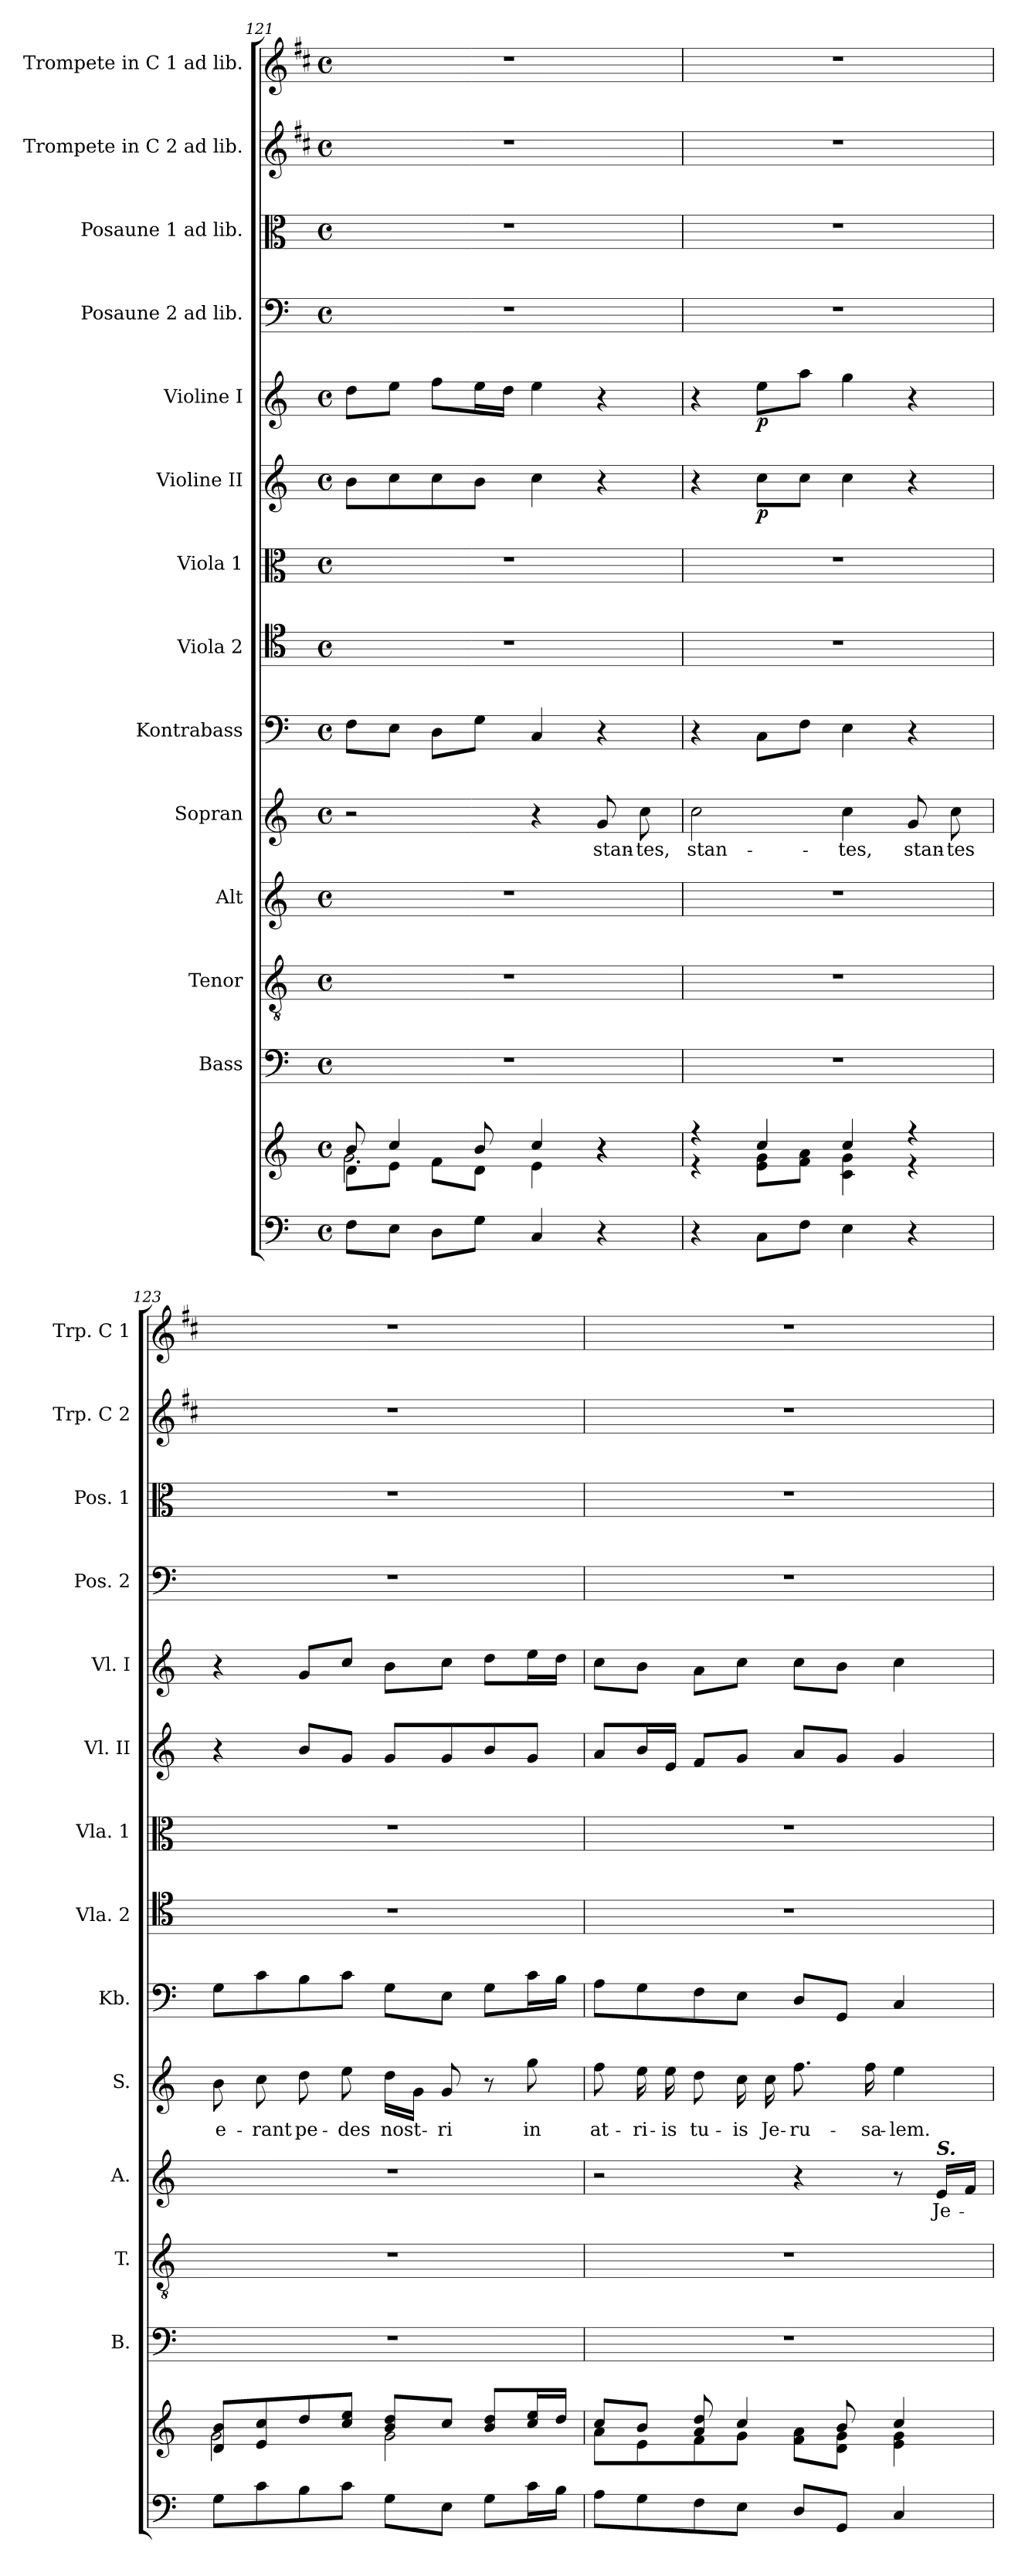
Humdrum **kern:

**kern	**kern	**kern	**kern	**kern	**text	**kern	**text	**kern	**kern	**kern	**kern	**dynam	**kern	**dynam	**kern	**kern	**kern	**kern
*part14	*part14	*part13	*part12	*part11	*part11	*part10	*part10	*part9	*part8	*part7	*part6	*part6	*part5	*part5	*part4	*part3	*part2	*part1
*staff15	*staff14	*staff13	*staff12	*staff11	*staff11	*staff10	*staff10	*staff9	*staff8	*staff7	*staff6	*staff6	*staff5	*staff5	*staff4	*staff3	*staff2	*staff1
*	*	*I"Bass	*I"Tenor	*I"Alt	*	*I"Sopran	*	*I"Kontrabass	*I"Viola 2	*I"Viola 1	*I"Violine II	*	*I"Violine I	*	*I"Posaune 2 ad lib.	*I"Posaune 1 ad lib.	*I"Trompete in C 2 ad lib.	*I"Trompete in C 1 ad lib.
*	*	*I'B.	*I'T.	*I'A.	*	*I'S.	*	*I'Kb.	*I'Vla. 2	*I'Vla. 1	*I'Vl. II	*	*I'Vl. I	*	*I'Pos. 2	*I'Pos. 1	*I'Trp. C 2	*I'Trp. C 1
*clefF4	*clefG2	*clefF4	*clefGv2	*clefG2	*	*clefG2	*	*clefF4	*clefC4	*clefC3	*clefG2	*	*clefG2	*	*clefF4	*clefC3	*clefG2	*clefG2
*	*	*	*	*	*	*	*	*ITrd7c12	*	*	*	*	*	*	*	*	*ITrd1c2	*ITrd1c2
*k[]	*k[]	*k[]	*k[]	*k[]	*	*k[]	*	*k[]	*k[]	*k[]	*k[]	*	*k[]	*	*k[]	*k[]	*k[]	*k[]
*C:	*C:	*C:	*C:	*C:	*	*C:	*	*C:	*C:	*C:	*C:	*	*C:	*	*C:	*C:	*C:	*C:
*M4/4	*M4/4	*M4/4	*M4/4	*M4/4	*	*M4/4	*	*M4/4	*M4/4	*M4/4	*M4/4	*	*M4/4	*	*M4/4	*M4/4	*M4/4	*M4/4
*met(c)	*met(c)	*met(c)	*met(c)	*met(c)	*	*met(c)	*	*met(c)	*met(c)	*met(c)	*met(c)	*	*met(c)	*	*met(c)	*met(c)	*met(c)	*met(c)
=121	=121	=121	=121	=121	=121	=121	=121	=121	=121	=121	=121	=121	=121	=121	=121	=121	=121	=121
*	*^	*	*	*	*	*	*	*	*	*	*	*	*	*	*	*	*	*
*	*	*^	*	*	*	*	*	*	*	*	*	*	*	*	*	*	*	*	*
8F\L	8b/	8d\L	2.g\	1r	1r	1r	.	2r	.	8FF\L	1r	1r	8b\L	.	8dd\L	.	1r	1r	1r	1r
8E\J	4cc/	8e\J	.	.	.	.	.	.	.	8EE\J	.	.	8cc\	.	8ee\J	.	.	.	.	.
8D\L	.	8f\L	.	.	.	.	.	.	.	8DD\L	.	.	8cc\	.	8ff\L	.	.	.	.	.
8G\J	8b/	8d\J	.	.	.	.	.	.	.	8GG\J	.	.	8b\J	.	16ee\L	.	.	.	.	.
.	.	.	.	.	.	.	.	.	.	.	.	.	.	.	16dd\JJ	.	.	.	.	.
4C/	4cc/	4e\	.	.	.	.	.	4r	.	4CC/	.	.	4cc\	.	4ee\	.	.	.	.	.
!	!	!	!	!	!	!	!	!	!LO:LY:b	!	!	!	!	!	!	!	!	!	!	!
4r	4r	4r	4r	.	.	.	.	8g/	stan-	4r	.	.	4r	.	4r	.	.	.	.	.
!	!	!	!	!	!	!	!	!	!LO:LY:b	!	!	!	!	!	!	!	!	!	!	!
.	.	.	.	.	.	.	.	8cc\	-tes,	.	.	.	.	.	.	.	.	.	.	.
*	*	*v	*v	*	*	*	*	*	*	*	*	*	*	*	*	*	*	*	*	*
=122	=122	=122	=122	=122	=122	=122	=122	=122	=122	=122	=122	=122	=122	=122	=122	=122	=122	=122	=122
!	!	!	!	!	!	!	!	!LO:LY:b	!	!	!	!	!	!	!	!	!	!	!
4r	4r	4r	1r	1r	1r	.	2cc\	stan-	4r	1r	1r	4r	.	4r	.	1r	1r	1r	1r
!	!	!	!	!	!	!	!	!	!	!	!	!	!LO:DY:b	!	!LO:DY:b	!	!	!	!
8C\L	4cc/	8e\ 8g\L	.	.	.	.	.	.	8CC\L	.	.	8cc\L	p	8ee\L	p	.	.	.	.
8F\J	.	8f\ 8a\J	.	.	.	.	.	.	8FF\J	.	.	8cc\J	.	8aa\J	.	.	.	.	.
!	!	!	!	!	!	!	!	!LO:LY:b	!	!	!	!	!	!	!	!	!	!	!
4E\	4cc/	4c\ 4g\	.	.	.	.	4cc\	-tes,	4EE\	.	.	4cc\	.	4gg\	.	.	.	.	.
!	!	!	!	!	!	!	!	!LO:LY:b	!	!	!	!	!	!	!	!	!	!	!
4r	4r	4r	.	.	.	.	8g/	stan-	4r	.	.	4r	.	4r	.	.	.	.	.
!	!	!	!	!	!	!	!	!LO:LY:b	!	!	!	!	!	!	!	!	!	!	!
.	.	.	.	.	.	.	8cc\	-tes	.	.	.	.	.	.	.	.	.	.	.
=123	=123	=123	=123	=123	=123	=123	=123	=123	=123	=123	=123	=123	=123	=123	=123	=123	=123	=123	=123
!	!	!	!	!	!	!	!	!LO:LY:b	!	!	!	!	!	!	!	!	!	!	!
8G\L	8d/ 8b/L	2g\	1r	1r	1r	.	8b\	e-	8GG\L	1r	1r	4r	.	4r	.	1r	1r	1r	1r
!	!	!	!	!	!	!	!	!LO:LY:b	!	!	!	!	!	!	!	!	!	!	!
8c\	8e/ 8cc/	.	.	.	.	.	8cc\	-rant	8C\	.	.	.	.	.	.	.	.	.	.
!	!	!	!	!	!	!	!	!LO:LY:b	!	!	!	!	!	!	!	!	!	!	!
8B\	8dd/	.	.	.	.	.	8dd\	pe-	8BB\	.	.	8b/L	.	8g/L	.	.	.	.	.
!	!	!	!	!	!	!	!	!LO:LY:b	!	!	!	!	!	!	!	!	!	!	!
8c\J	8cc/ 8ee/J	.	.	.	.	.	8ee\	-des	8C\J	.	.	8g/J	.	8cc/J	.	.	.	.	.
!	!	!	!	!	!	!	!	!LO:LY:b	!	!	!	!	!	!	!	!	!	!	!
8G\L	8b/ 8dd/L	2g\	.	.	.	.	16dd\LL	nost-	8GG\L	.	.	8g/L	.	8b\L	.	.	.	.	.
.	.	.	.	.	.	.	16g\JJ	.	.	.	.	.	.	.	.	.	.	.	.
!	!	!	!	!	!	!	!	!LO:LY:b	!	!	!	!	!	!	!	!	!	!	!
8E\J	8cc/J	.	.	.	.	.	8g/	-ri	8EE\J	.	.	8g/	.	8cc\J	.	.	.	.	.
8G\L	8b/ 8dd/L	.	.	.	.	.	8r	.	8GG\L	.	.	8b/	.	8dd\L	.	.	.	.	.
!	!	!	!	!	!	!	!	!LO:LY:b	!	!	!	!	!	!	!	!	!	!	!
16c\L	16cc/ 16ee/L	.	.	.	.	.	8gg\	in	16C\L	.	.	8g/J	.	16ee\L	.	.	.	.	.
16B\JJ	16dd/JJ	.	.	.	.	.	.	.	16BB\JJ	.	.	.	.	16dd\JJ	.	.	.	.	.
!!LO:PB:g=z
=124	=124	=124	=124	=124	=124	=124	=124	=124	=124	=124	=124	=124	=124	=124	=124	=124	=124	=124	=124
!	!	!	!	!	!	!	!	!LO:LY:b	!	!	!	!	!	!	!	!	!	!	!
8A\L	8cc/L	8a\L	1r	1r	2r	.	8ff\	at-	8AA\L	1r	1r	8a/L	.	8cc\L	.	1r	1r	1r	1r
!	!	!	!	!	!	!	!	!LO:LY:b	!	!	!	!	!	!	!	!	!	!	!
8G\	8b/J	8e\	.	.	.	.	16ee\	-ri-	8GG\	.	.	16b/L	.	8b\J	.	.	.	.	.
!	!	!	!	!	!	!	!	!LO:LY:b	!	!	!	!	!	!	!	!	!	!	!
.	.	.	.	.	.	.	16ee\	-is	.	.	.	16e/JJ	.	.	.	.	.	.	.
!	!	!	!	!	!	!	!	!LO:LY:b	!	!	!	!	!	!	!	!	!	!	!
8F\	8a/ 8dd/	8f\	.	.	.	.	8dd\	tu-	8FF\	.	.	8f/L	.	8a\L	.	.	.	.	.
!	!	!	!	!	!	!	!	!LO:LY:b	!	!	!	!	!	!	!	!	!	!	!
8E\J	4cc/	8g\J	.	.	.	.	16cc\	-is	8EE\J	.	.	8g/J	.	8cc\J	.	.	.	.	.
!	!	!	!	!	!	!	!	!LO:LY:b	!	!	!	!	!	!	!	!	!	!	!
.	.	.	.	.	.	.	16cc\	Je-	.	.	.	.	.	.	.	.	.	.	.
!	!	!	!	!	!	!	!	!LO:LY:b	!	!	!	!	!	!	!	!	!	!	!
8D/L	.	8f\ 8a\L	.	.	4r	.	8.ff\	-ru-	8DD/L	.	.	8a/L	.	8cc\L	.	.	.	.	.
8GG/J	8b/	8d\ 8g\J	.	.	.	.	.	.	8GGG/J	.	.	8g/J	.	8b\J	.	.	.	.	.
!	!	!	!	!	!	!	!	!LO:LY:b	!	!	!	!	!	!	!	!	!	!	!
.	.	.	.	.	.	.	16ff\	-sa-	.	.	.	.	.	.	.	.	.	.	.
!	!	!	!	!	!	!	!	!LO:LY:b	!	!	!	!	!	!	!	!	!	!	!
4C/	4cc/	4e\ 4g\	.	.	8r	.	4ee\	-lem.	4CC/	.	.	4g/	.	4cc\	.	.	.	.	.
!	!	!	!	!	!LO:TX:a:Bi:t=S.	!	!	!	!	!	!	!	!	!	!	!	!	!	!
!	!	!	!	!	!	!LO:LY:b	!	!	!	!	!	!	!	!	!	!	!	!	!
.	.	.	.	.	16e/LL	Je-	.	.	.	.	.	.	.	.	.	.	.	.	.
.	.	.	.	.	16f/JJ	.	.	.	.	.	.	.	.	.	.	.	.	.	.
*	*v	*v	*	*	*	*	*	*	*	*	*	*	*	*	*	*	*	*	*
=	=	=	=	=	=	=	=	=	=	=	=	=	=	=	=	=	=	=
*-	*-	*-	*-	*-	*-	*-	*-	*-	*-	*-	*-	*-	*-	*-	*-	*-	*-	*-
